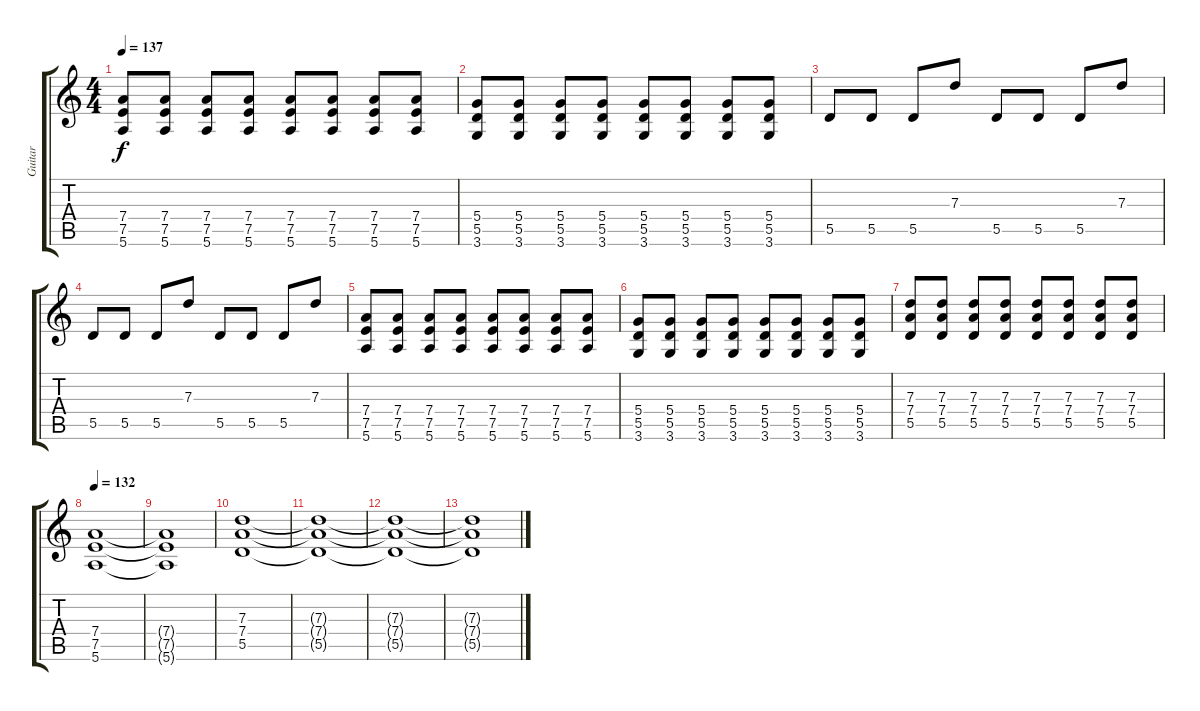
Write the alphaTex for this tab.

\track ("Guitar" "Guitar") {instrument distortionguitar}
\staff {score tabs}
\tuning (E4 B3 G3 D3 A2 E2) {hide}
\ts (4 4)
\tempo 137
\clef g2
\ks c
(7.4 7.5 5.6).8{dy f} (7.4 7.5 5.6).8 (7.4 7.5 5.6).8 (7.4 7.5 5.6).8 (7.4 7.5 5.6).8 (7.4 7.5 5.6).8 (7.4 7.5 5.6).8 (7.4 7.5 5.6).8 |
(5.4 5.5 3.6).8 (5.4 5.5 3.6).8 (5.4 5.5 3.6).8 (5.4 5.5 3.6).8 (5.4 5.5 3.6).8 (5.4 5.5 3.6).8 (5.4 5.5 3.6).8 (5.4 5.5 3.6).8 |
5.5.8 5.5.8 5.5.8 7.3.8 5.5.8 5.5.8 5.5.8 7.3.8 |
5.5.8 5.5.8 5.5.8 7.3.8 5.5.8 5.5.8 5.5.8 7.3.8 |
(7.4 7.5 5.6).8 (7.4 7.5 5.6).8 (7.4 7.5 5.6).8 (7.4 7.5 5.6).8 (7.4 7.5 5.6).8 (7.4 7.5 5.6).8 (7.4 7.5 5.6).8 (7.4 7.5 5.6).8 |
(5.4 5.5 3.6).8 (5.4 5.5 3.6).8 (5.4 5.5 3.6).8 (5.4 5.5 3.6).8 (5.4 5.5 3.6).8 (5.4 5.5 3.6).8 (5.4 5.5 3.6).8 (5.4 5.5 3.6).8 |
(7.3 7.4 5.5).8 (7.3 7.4 5.5).8 (7.3 7.4 5.5).8 (7.3 7.4 5.5).8 (7.3 7.4 5.5).8 (7.3 7.4 5.5).8 (7.3 7.4 5.5).8 (7.3 7.4 5.5).8 |
\tempo 132
(7.4 7.5 5.6).1 |
(7.4{t} 7.5{t} 5.6{t}).1 |
(7.3 7.4 5.5).1 |
(7.3{t} 7.4{t} 5.5{t}).1 |
(7.3{t} 7.4{t} 5.5{t}).1 |
(7.3{t} 7.4{t} 5.5{t}).1
